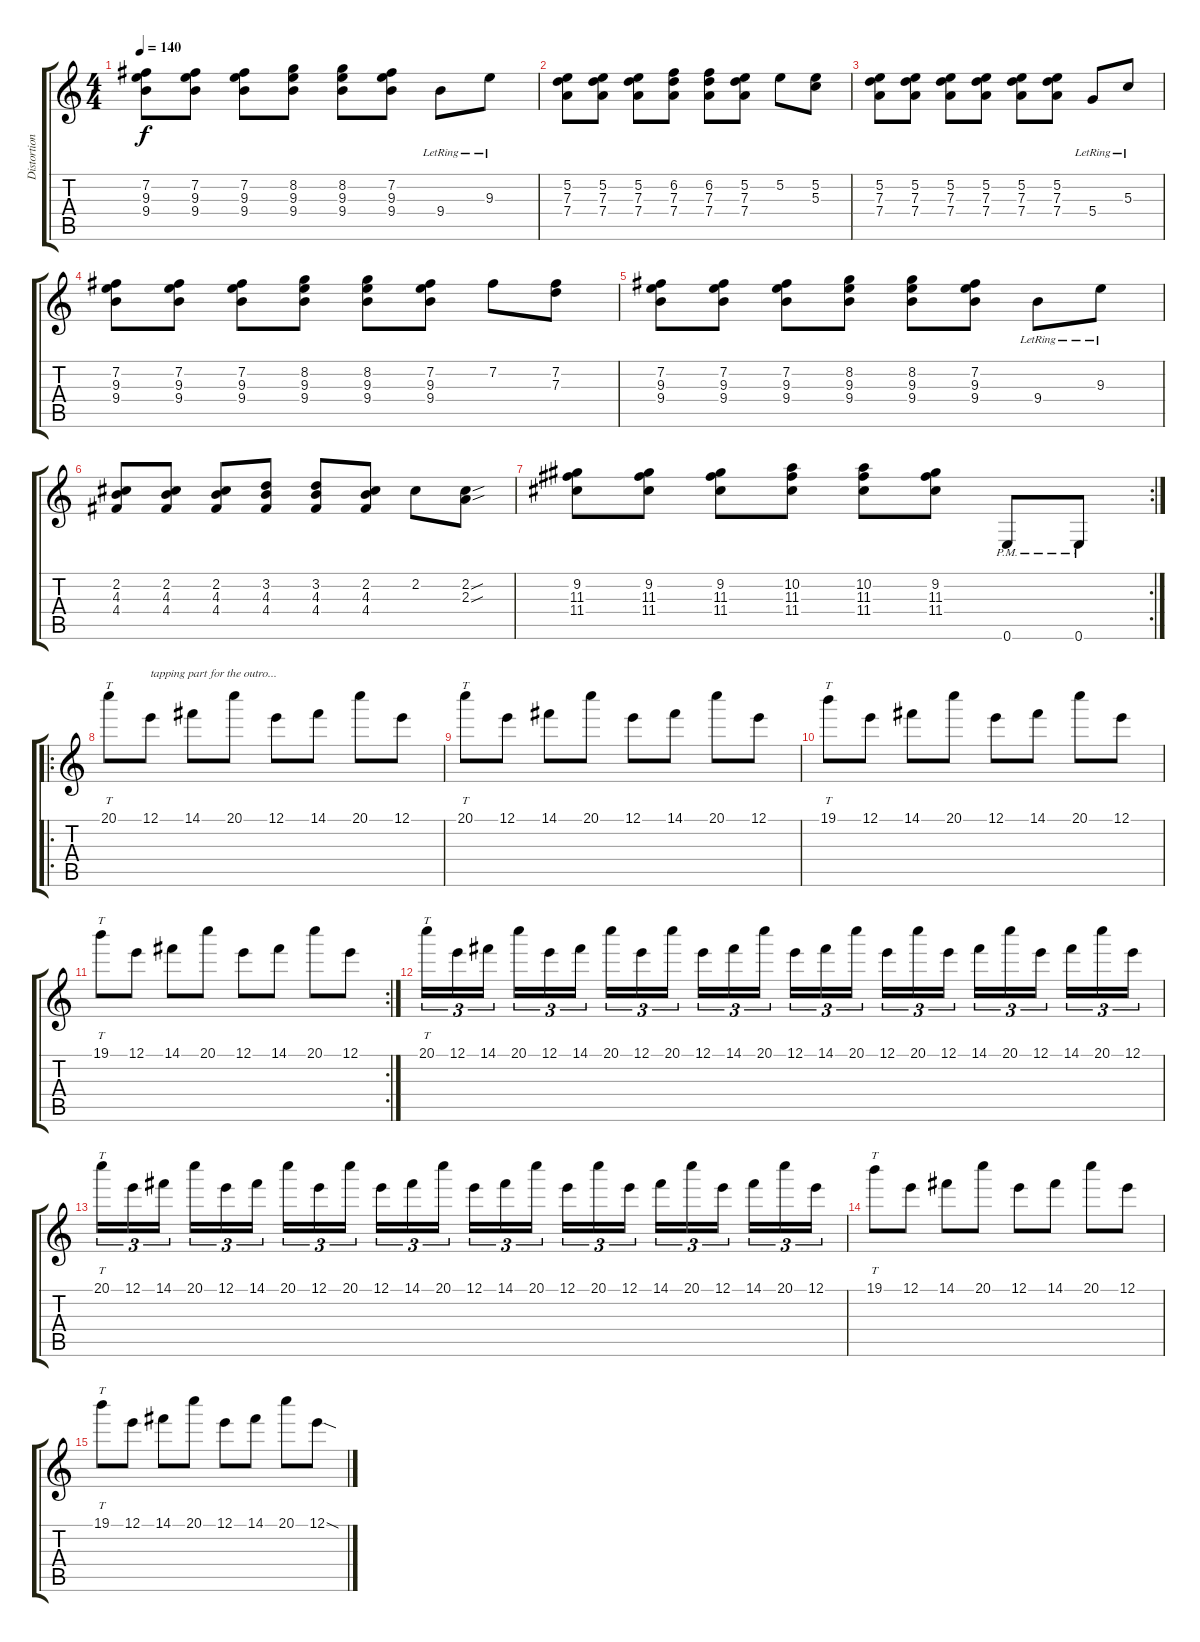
\track ("Distortion Guitar" "Distortion") {instrument distortionguitar}
\staff {score tabs}
\tuning (E4 B3 G3 D3 A2 E2) {hide}
\ts (4 4)
\tempo 140
\clef g2
\ks c
(7.2 9.3 9.4).8{dy f} (7.2 9.3 9.4).8 (7.2 9.3 9.4).8 (8.2 9.3 9.4).8 (8.2 9.3 9.4).8 (7.2 9.3 9.4).8 9.4{lr}.8 9.3{lr}.8 |
(5.2 7.3 7.4).8 (5.2 7.3 7.4).8 (5.2 7.3 7.4).8 (6.2 7.3 7.4).8 (6.2 7.3 7.4).8 (5.2 7.3 7.4).8 5.2.8 (5.2 5.3).8 |
(5.2 7.3 7.4).8 (5.2 7.3 7.4).8 (5.2 7.3 7.4).8 (5.2 7.3 7.4).8 (5.2 7.3 7.4).8 (5.2 7.3 7.4).8 5.4{lr}.8 5.3{lr}.8 |
(7.2 9.3 9.4).8 (7.2 9.3 9.4).8 (7.2 9.3 9.4).8 (8.2 9.3 9.4).8 (8.2 9.3 9.4).8 (7.2 9.3 9.4).8 7.2.8 (7.2 7.3).8 |
(7.2 9.3 9.4).8 (7.2 9.3 9.4).8 (7.2 9.3 9.4).8 (8.2 9.3 9.4).8 (8.2 9.3 9.4).8 (7.2 9.3 9.4).8 9.4{lr}.8 9.3{lr}.8 |
(2.2 4.3 4.4).8 (2.2 4.3 4.4).8 (2.2 4.3 4.4).8 (3.2 4.3 4.4).8 (3.2 4.3 4.4).8 (2.2 4.3 4.4).8 2.2.8 (2.2{sou} 2.3{sou}).8 |
\rc 2
(9.2 11.3 11.4).8 (9.2 11.3 11.4).8 (9.2 11.3 11.4).8 (10.2 11.3 11.4).8 (10.2 11.3 11.4).8 (9.2 11.3 11.4).8 0.6{pm}.8 0.6{pm}.8 |
\ro
20.1.8{tt} 12.1.8{txt "tapping part for the outro..."} 14.1.8 20.1.8 12.1.8 14.1.8 20.1.8 12.1.8 |
20.1.8{tt} 12.1.8 14.1.8 20.1.8 12.1.8 14.1.8 20.1.8 12.1.8 |
19.1.8{tt} 12.1.8 14.1.8 20.1.8 12.1.8 14.1.8 20.1.8 12.1.8 |
\rc 2
19.1.8{tt} 12.1.8 14.1.8 20.1.8 12.1.8 14.1.8 20.1.8 12.1.8 |
20.1.16{tt tu (3 2)} 12.1.16{tu (3 2)} 14.1.16{tu (3 2)} 20.1.16{tu (3 2)} 12.1.16{tu (3 2)} 14.1.16{tu (3 2)} 20.1.16{tu (3 2)} 12.1.16{tu (3 2)} 20.1.16{tu (3 2)} 12.1.16{tu (3 2)} 14.1.16{tu (3 2)} 20.1.16{tu (3 2)} 12.1.16{tu (3 2)} 14.1.16{tu (3 2)} 20.1.16{tu (3 2)} 12.1.16{tu (3 2)} 20.1.16{tu (3 2)} 12.1.16{tu (3 2)} 14.1.16{tu (3 2)} 20.1.16{tu (3 2)} 12.1.16{tu (3 2)} 14.1.16{tu (3 2)} 20.1.16{tu (3 2)} 12.1.16{tu (3 2)} |
20.1.16{tt tu (3 2)} 12.1.16{tu (3 2)} 14.1.16{tu (3 2)} 20.1.16{tu (3 2)} 12.1.16{tu (3 2)} 14.1.16{tu (3 2)} 20.1.16{tu (3 2)} 12.1.16{tu (3 2)} 20.1.16{tu (3 2)} 12.1.16{tu (3 2)} 14.1.16{tu (3 2)} 20.1.16{tu (3 2)} 12.1.16{tu (3 2)} 14.1.16{tu (3 2)} 20.1.16{tu (3 2)} 12.1.16{tu (3 2)} 20.1.16{tu (3 2)} 12.1.16{tu (3 2)} 14.1.16{tu (3 2)} 20.1.16{tu (3 2)} 12.1.16{tu (3 2)} 14.1.16{tu (3 2)} 20.1.16{tu (3 2)} 12.1.16{tu (3 2)} |
19.1.8{tt} 12.1.8 14.1.8 20.1.8 12.1.8 14.1.8 20.1.8 12.1.8 |
19.1.8{tt} 12.1.8 14.1.8 20.1.8 12.1.8 14.1.8 20.1.8 12.1{sod}.8
